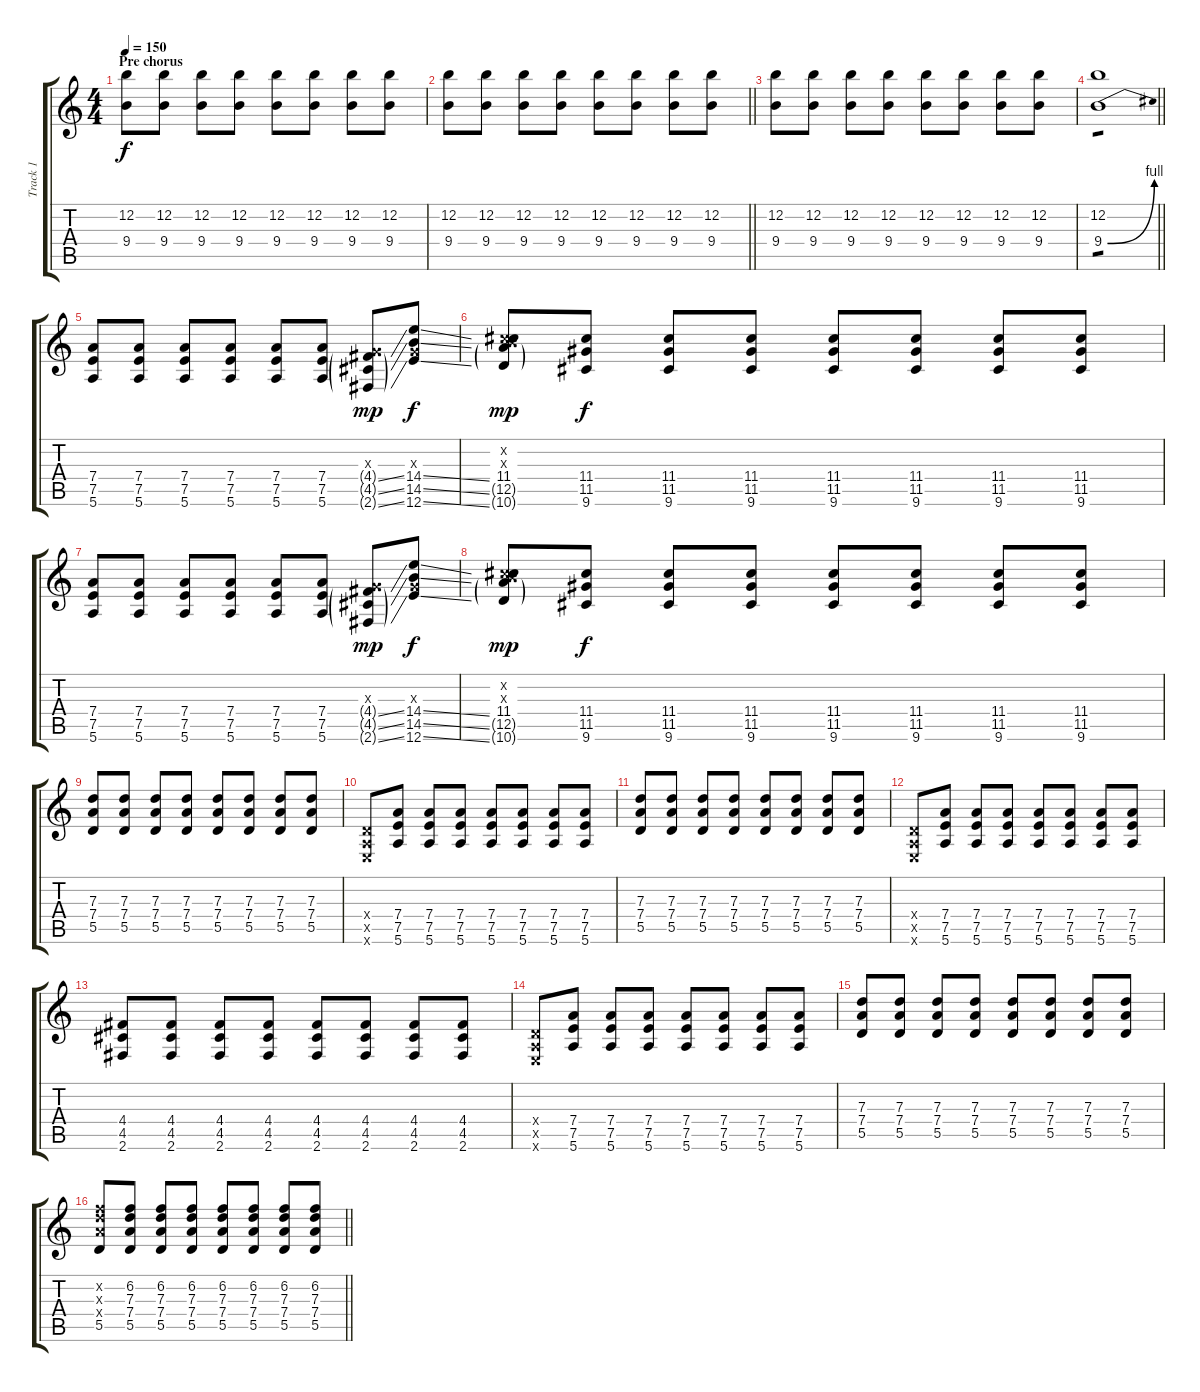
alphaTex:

\track ("Track 1" "Track 1") {instrument overdrivenguitar}
\staff {score tabs}
\tuning (E4 B3 G3 D3 A2 E2) {hide}
\ts (4 4)
\section ("" "Pre chorus")
\tempo 150
\clef g2
\ks c
(12.2 9.4).8{dy f} (12.2 9.4).8 (12.2 9.4).8 (12.2 9.4).8 (12.2 9.4).8 (12.2 9.4).8 (12.2 9.4).8 (12.2 9.4).8 |
\barLineRight lightlight
(12.2 9.4).8 (12.2 9.4).8 (12.2 9.4).8 (12.2 9.4).8 (12.2 9.4).8 (12.2 9.4).8 (12.2 9.4).8 (12.2 9.4).8 |
(12.2 9.4).8 (12.2 9.4).8 (12.2 9.4).8 (12.2 9.4).8 (12.2 9.4).8 (12.2 9.4).8 (12.2 9.4).8 (12.2 9.4).8 |
\barLineRight lightlight
(12.2 9.4{be (bend 0 0 60 4)}).1{tp 1} |
(7.4 7.5 5.6).8 (7.4 7.5 5.6).8 (7.4 7.5 5.6).8 (7.4 7.5 5.6).8 (7.4 7.5 5.6).8 (7.4 7.5 5.6).8 (0.3{x} 4.4{ss g} 4.5{ss g} 2.6{ss g}).8{dy mp} (0.3{x} 14.4{ss} 14.5{ss} 12.6{ss}).8{dy f} |
(0.2{x} 6.3{x} 11.4 12.5{g} 10.6{g}).8{dy mp} (11.4 11.5 9.6).8{dy f} (11.4 11.5 9.6).8 (11.4 11.5 9.6).8 (11.4 11.5 9.6).8 (11.4 11.5 9.6).8 (11.4 11.5 9.6).8 (11.4 11.5 9.6).8 |
(7.4 7.5 5.6).8 (7.4 7.5 5.6).8 (7.4 7.5 5.6).8 (7.4 7.5 5.6).8 (7.4 7.5 5.6).8 (7.4 7.5 5.6).8 (0.3{x} 4.4{ss g} 4.5{ss g} 2.6{ss g}).8{dy mp} (0.3{x} 14.4{ss} 14.5{ss} 12.6{ss}).8{dy f} |
(0.2{x} 6.3{x} 11.4 12.5{g} 10.6{g}).8{dy mp} (11.4 11.5 9.6).8{dy f} (11.4 11.5 9.6).8 (11.4 11.5 9.6).8 (11.4 11.5 9.6).8 (11.4 11.5 9.6).8 (11.4 11.5 9.6).8 (11.4 11.5 9.6).8 |
(7.3 7.4 5.5).8 (7.3 7.4 5.5).8 (7.3 7.4 5.5).8 (7.3 7.4 5.5).8 (7.3 7.4 5.5).8 (7.3 7.4 5.5).8 (7.3 7.4 5.5).8 (7.3 7.4 5.5).8 |
(0.4{x} 0.5{x} 0.6{x}).8 (7.4 7.5 5.6).8 (7.4 7.5 5.6).8 (7.4 7.5 5.6).8 (7.4 7.5 5.6).8 (7.4 7.5 5.6).8 (7.4 7.5 5.6).8 (7.4 7.5 5.6).8 |
(7.3 7.4 5.5).8 (7.3 7.4 5.5).8 (7.3 7.4 5.5).8 (7.3 7.4 5.5).8 (7.3 7.4 5.5).8 (7.3 7.4 5.5).8 (7.3 7.4 5.5).8 (7.3 7.4 5.5).8 |
(0.4{x} 0.5{x} 0.6{x}).8 (7.4 7.5 5.6).8 (7.4 7.5 5.6).8 (7.4 7.5 5.6).8 (7.4 7.5 5.6).8 (7.4 7.5 5.6).8 (7.4 7.5 5.6).8 (7.4 7.5 5.6).8 |
(4.4 4.5 2.6).8 (4.4 4.5 2.6).8 (4.4 4.5 2.6).8 (4.4 4.5 2.6).8 (4.4 4.5 2.6).8 (4.4 4.5 2.6).8 (4.4 4.5 2.6).8 (4.4 4.5 2.6).8 |
(0.4{x} 0.5{x} 0.6{x}).8 (7.4 7.5 5.6).8 (7.4 7.5 5.6).8 (7.4 7.5 5.6).8 (7.4 7.5 5.6).8 (7.4 7.5 5.6).8 (7.4 7.5 5.6).8 (7.4 7.5 5.6).8 |
(7.3 7.4 5.5).8 (7.3 7.4 5.5).8 (7.3 7.4 5.5).8 (7.3 7.4 5.5).8 (7.3 7.4 5.5).8 (7.3 7.4 5.5).8 (7.3 7.4 5.5).8 (7.3 7.4 5.5).8 |
\barLineRight lightlight
(6.2{x} 7.3{x} 7.4{x} 5.5).8 (6.2 7.3 7.4 5.5).8 (6.2 7.3 7.4 5.5).8 (6.2 7.3 7.4 5.5).8 (6.2 7.3 7.4 5.5).8 (6.2 7.3 7.4 5.5).8 (6.2 7.3 7.4 5.5).8 (6.2 7.3 7.4 5.5).8
